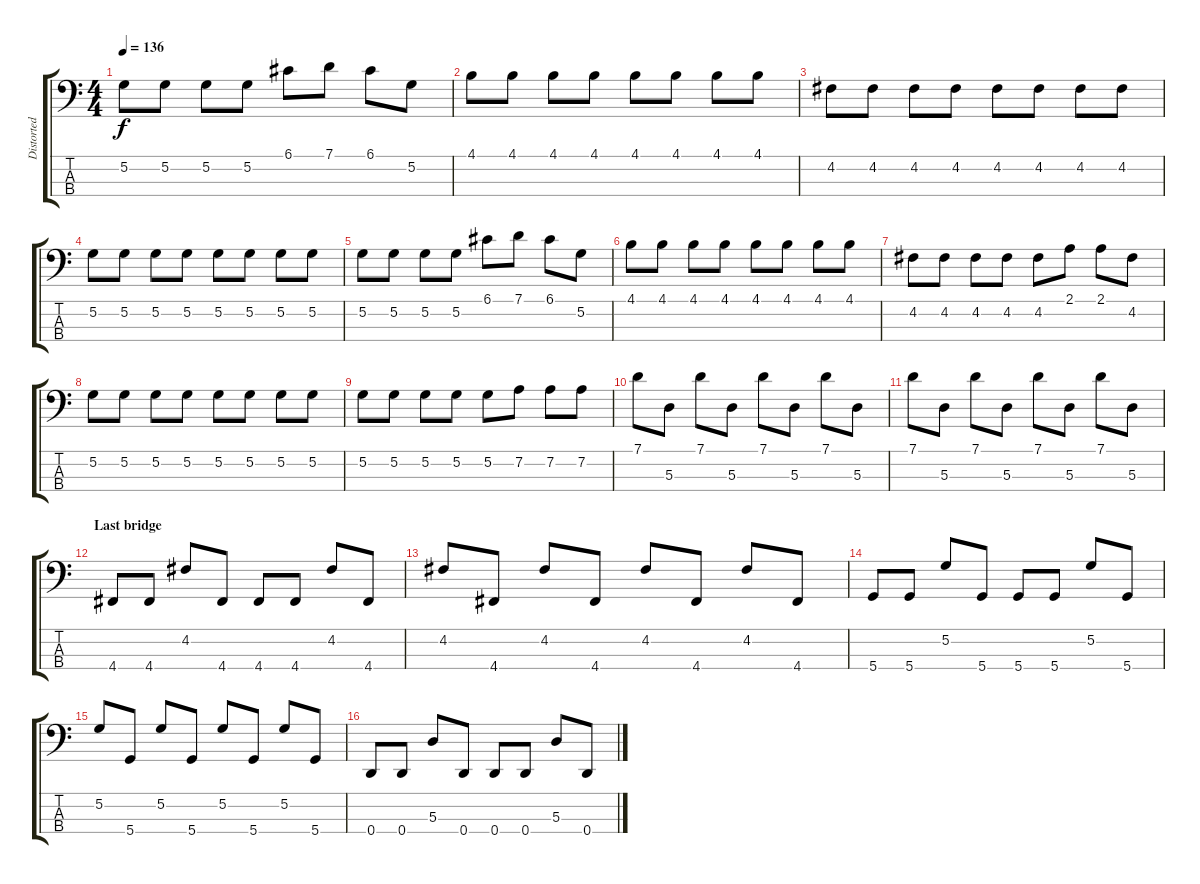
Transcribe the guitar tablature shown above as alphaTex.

\track ("Distorted Bass Drop D" "Distorted ") {instrument distortionguitar}
\staff {score tabs}
\tuning (G2 D2 A1 D1) {hide}
\ts (4 4)
\tempo 136
\clef f4
\ks c
5.2.8{dy f} 5.2.8 5.2.8 5.2.8 6.1.8 7.1.8 6.1.8 5.2.8 |
4.1.8 4.1.8 4.1.8 4.1.8 4.1.8 4.1.8 4.1.8 4.1.8 |
4.2.8 4.2.8 4.2.8 4.2.8 4.2.8 4.2.8 4.2.8 4.2.8 |
5.2.8 5.2.8 5.2.8 5.2.8 5.2.8 5.2.8 5.2.8 5.2.8 |
5.2.8 5.2.8 5.2.8 5.2.8 6.1.8 7.1.8 6.1.8 5.2.8 |
4.1.8 4.1.8 4.1.8 4.1.8 4.1.8 4.1.8 4.1.8 4.1.8 |
4.2.8 4.2.8 4.2.8 4.2.8 4.2.8 2.1.8 2.1.8 4.2.8 |
5.2.8 5.2.8 5.2.8 5.2.8 5.2.8 5.2.8 5.2.8 5.2.8 |
5.2.8 5.2.8 5.2.8 5.2.8 5.2.8 7.2.8 7.2.8 7.2.8 |
7.1.8 5.3.8 7.1.8 5.3.8 7.1.8 5.3.8 7.1.8 5.3.8 |
7.1.8 5.3.8 7.1.8 5.3.8 7.1.8 5.3.8 7.1.8 5.3.8 |
\section ("" "Last bridge")
4.4.8 4.4.8 4.2.8 4.4.8 4.4.8 4.4.8 4.2.8 4.4.8 |
4.2.8 4.4.8 4.2.8 4.4.8 4.2.8 4.4.8 4.2.8 4.4.8 |
5.4.8 5.4.8 5.2.8 5.4.8 5.4.8 5.4.8 5.2.8 5.4.8 |
5.2.8 5.4.8 5.2.8 5.4.8 5.2.8 5.4.8 5.2.8 5.4.8 |
0.4.8 0.4.8 5.3.8 0.4.8 0.4.8 0.4.8 5.3.8 0.4.8
